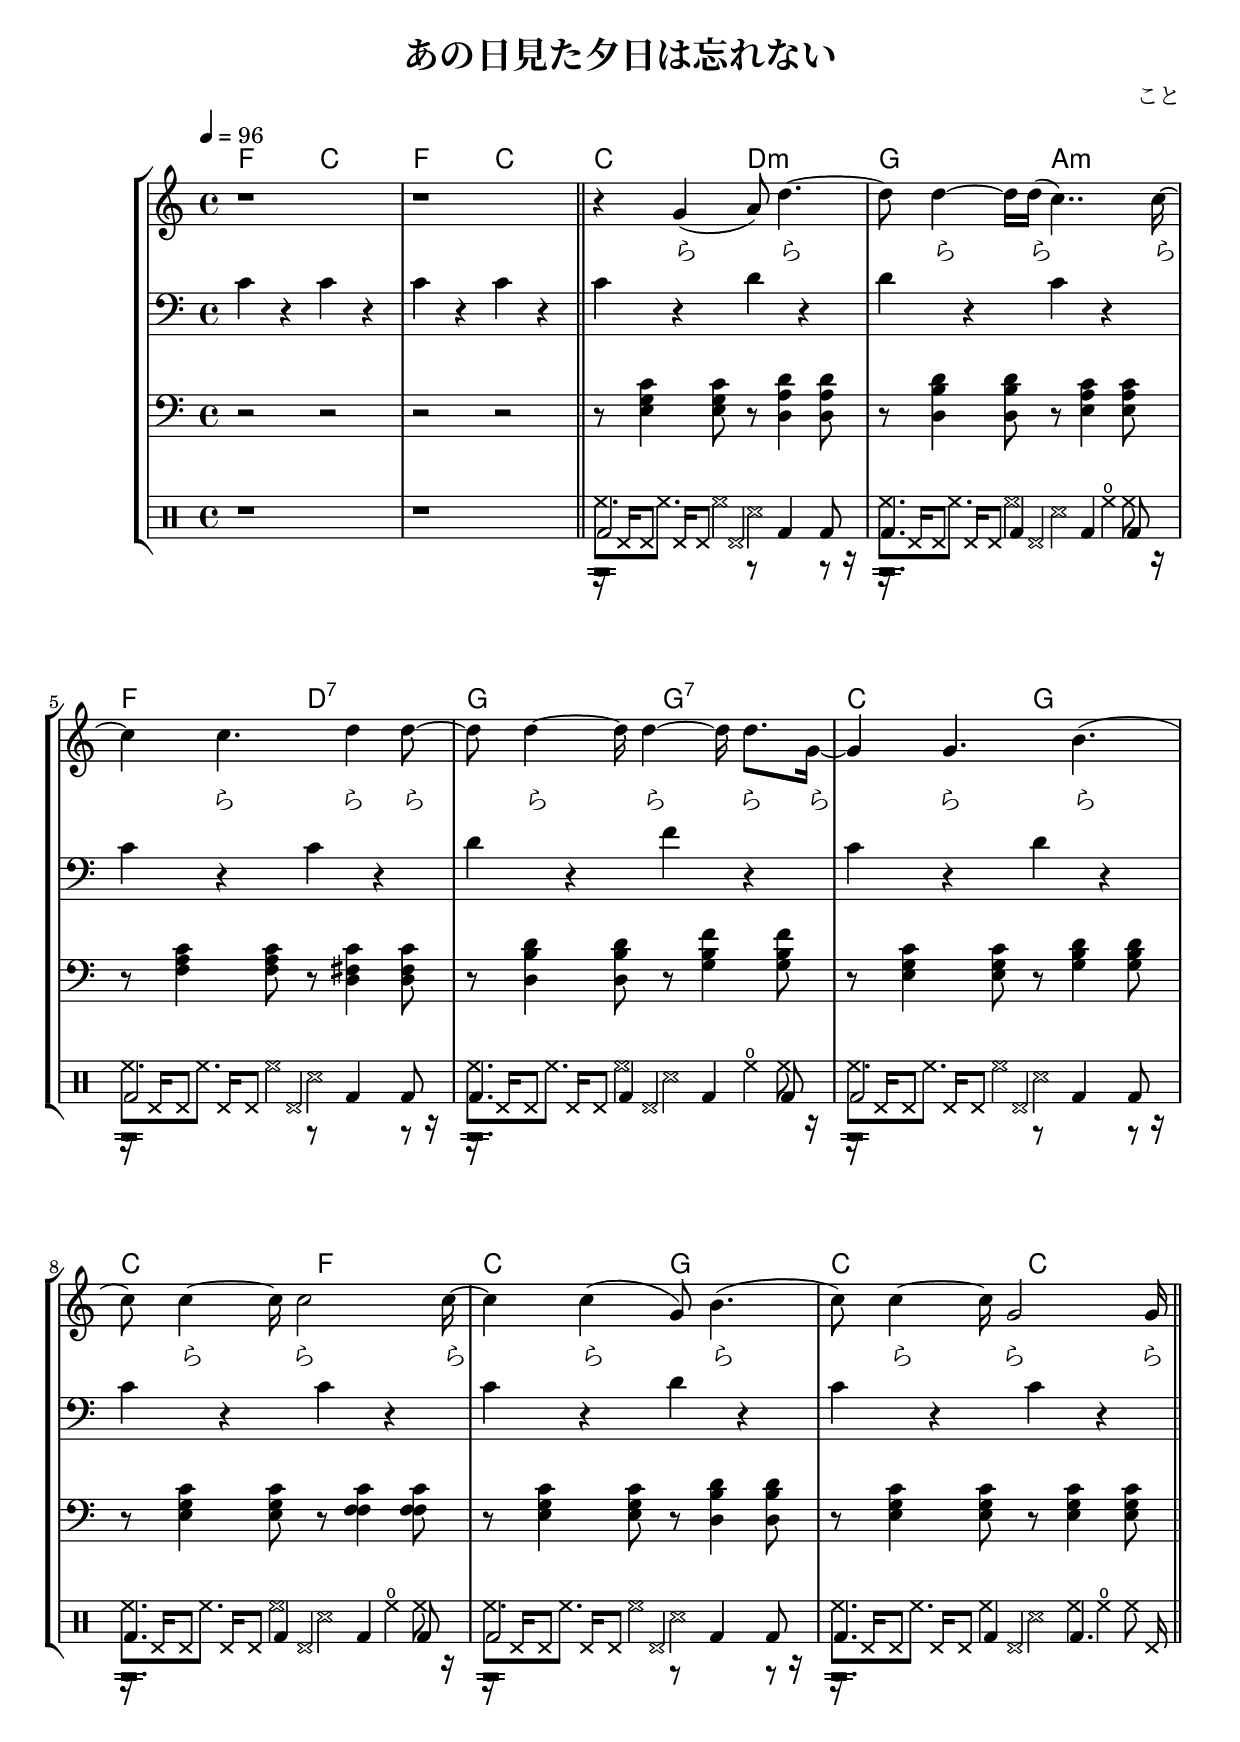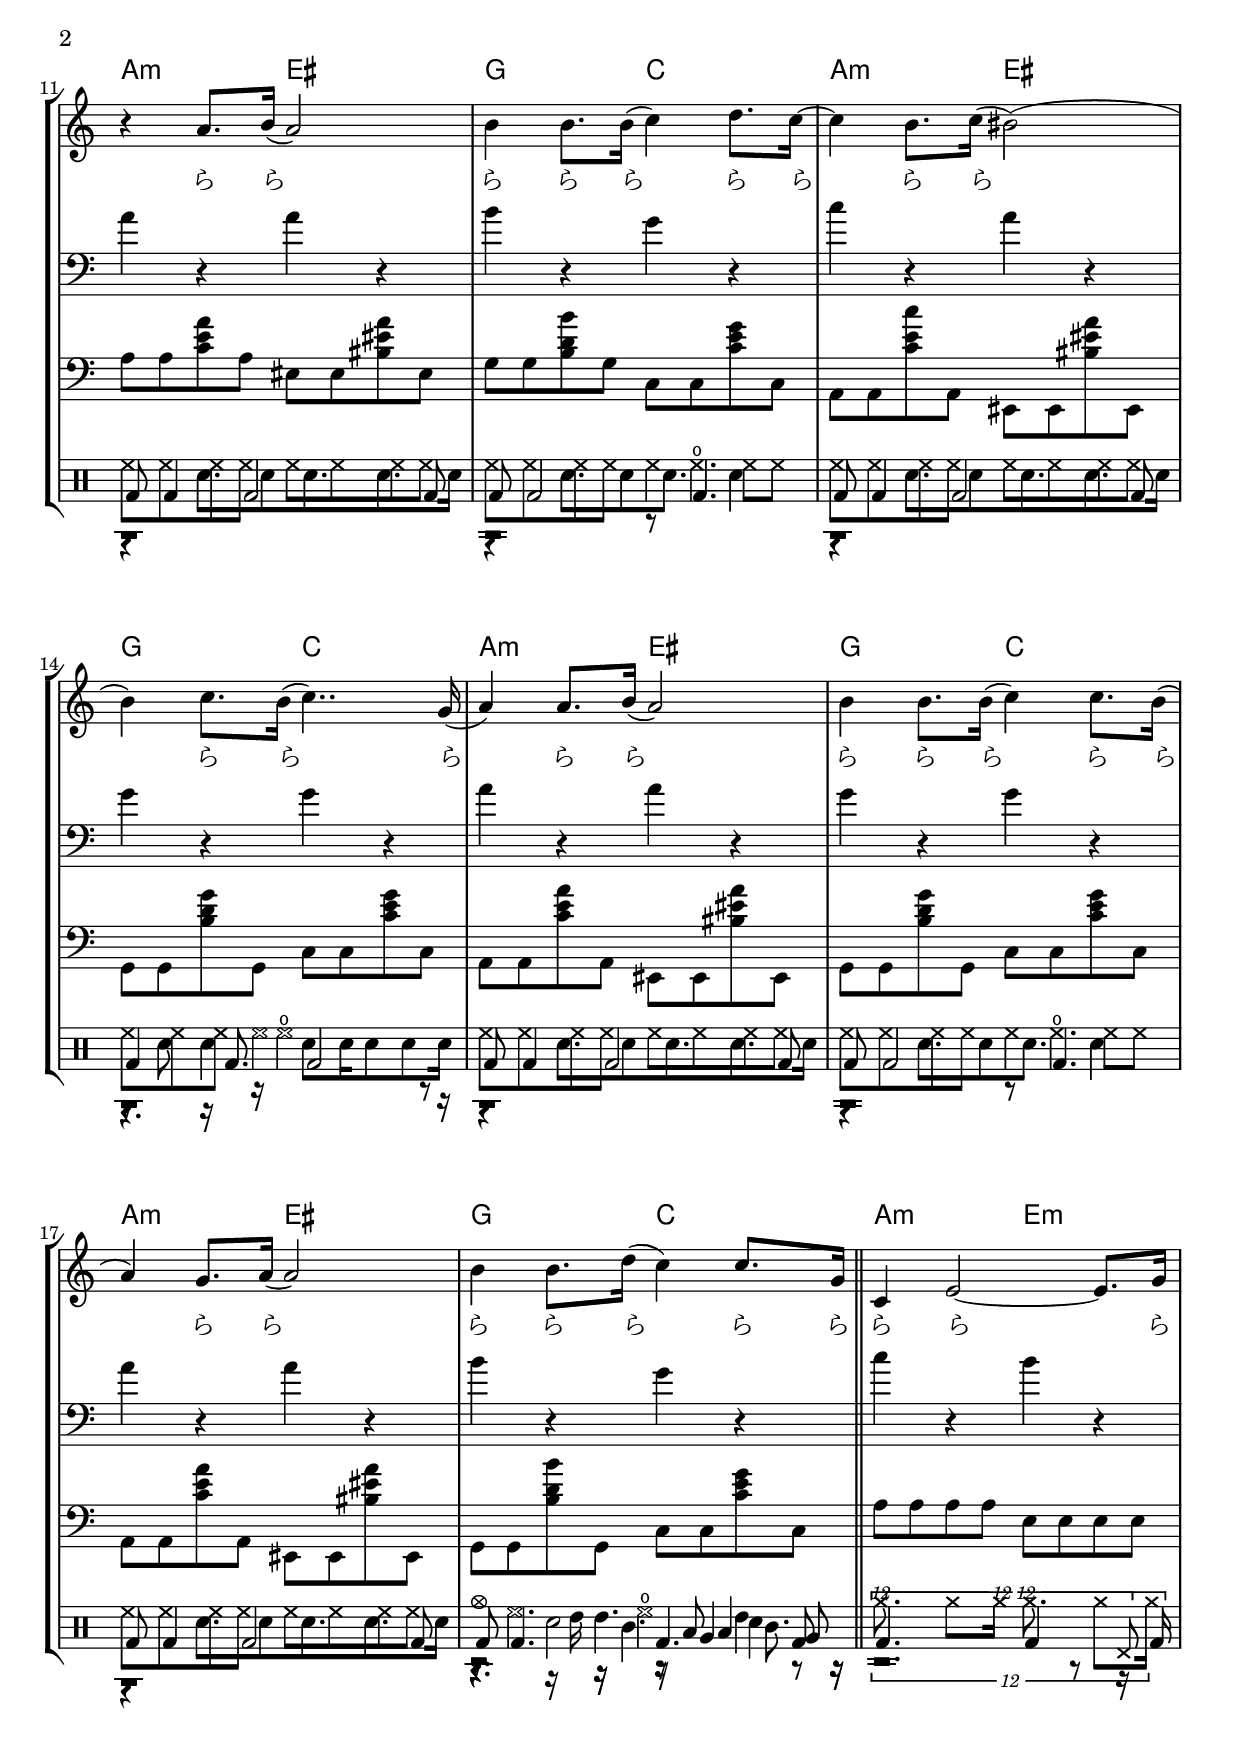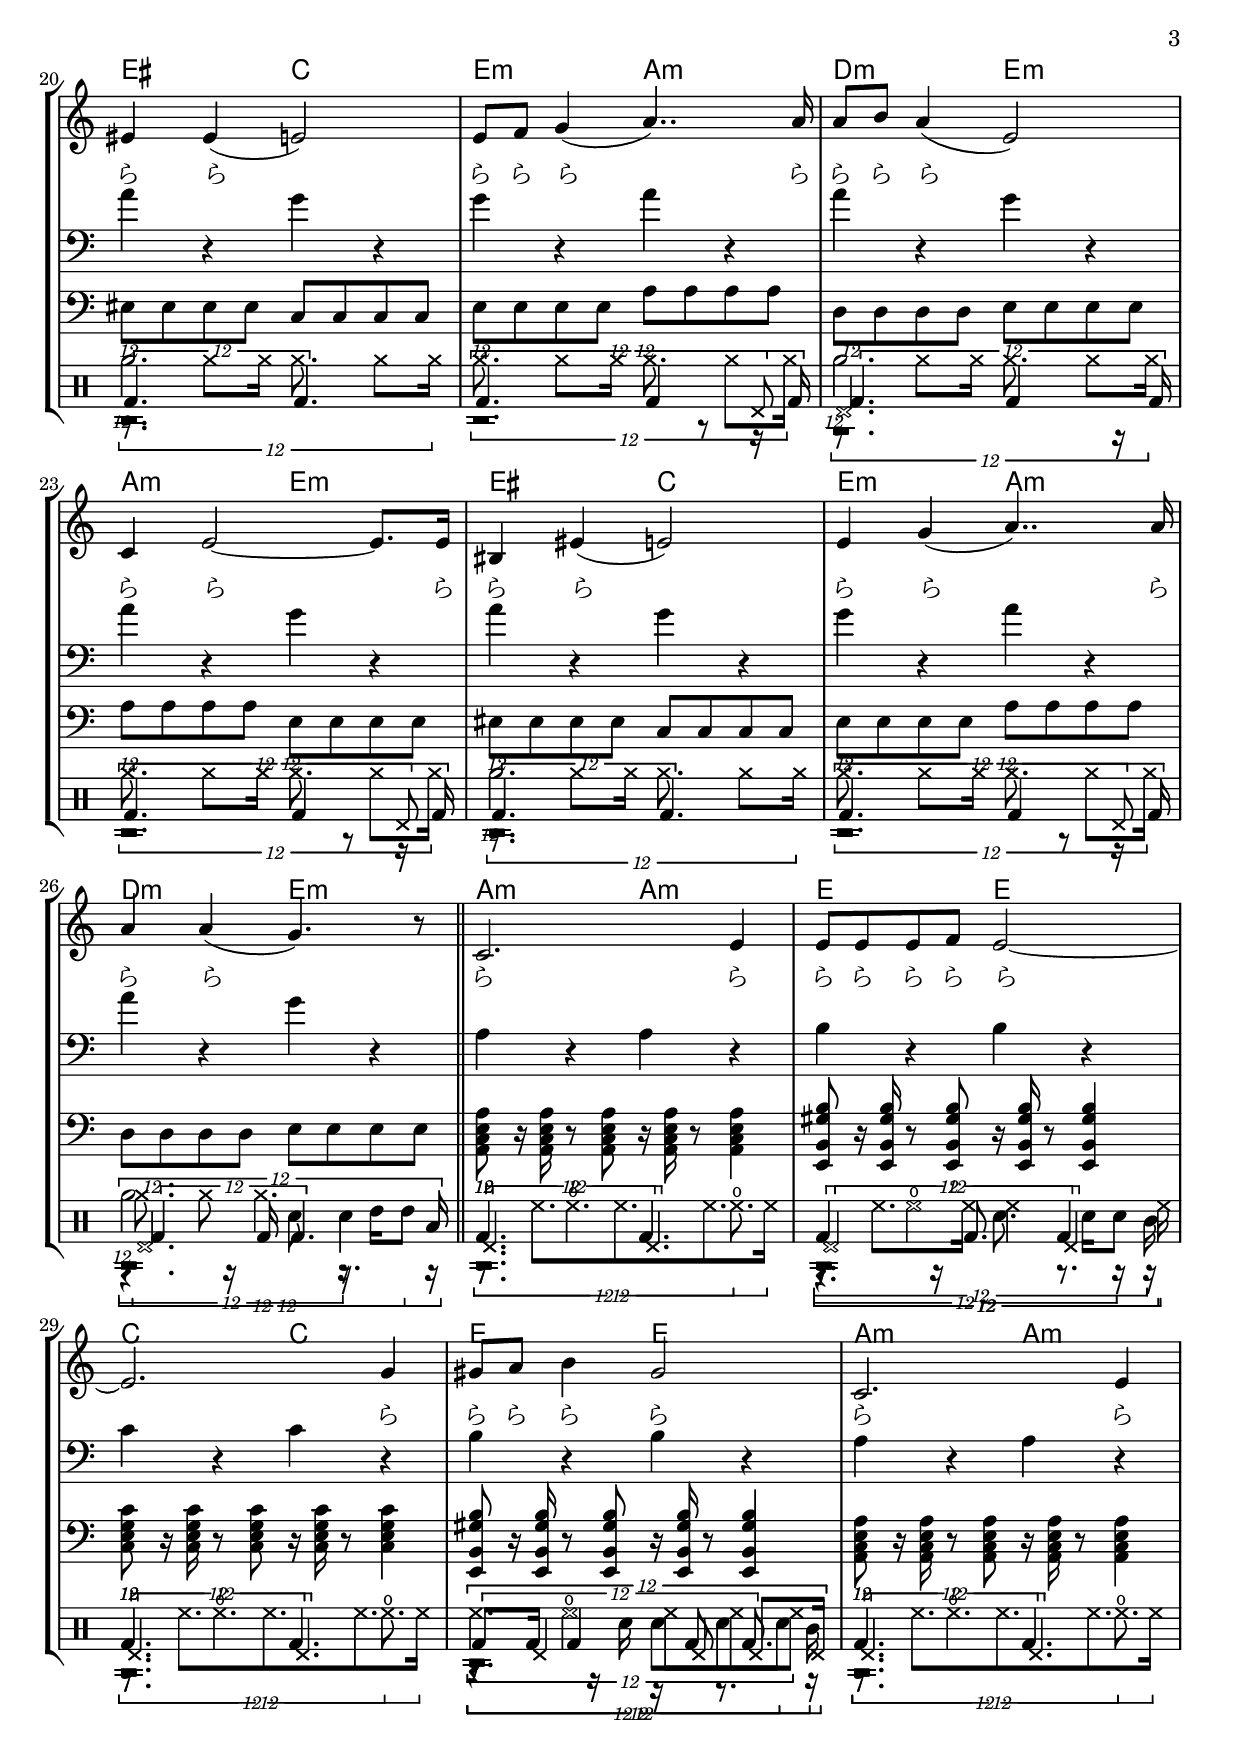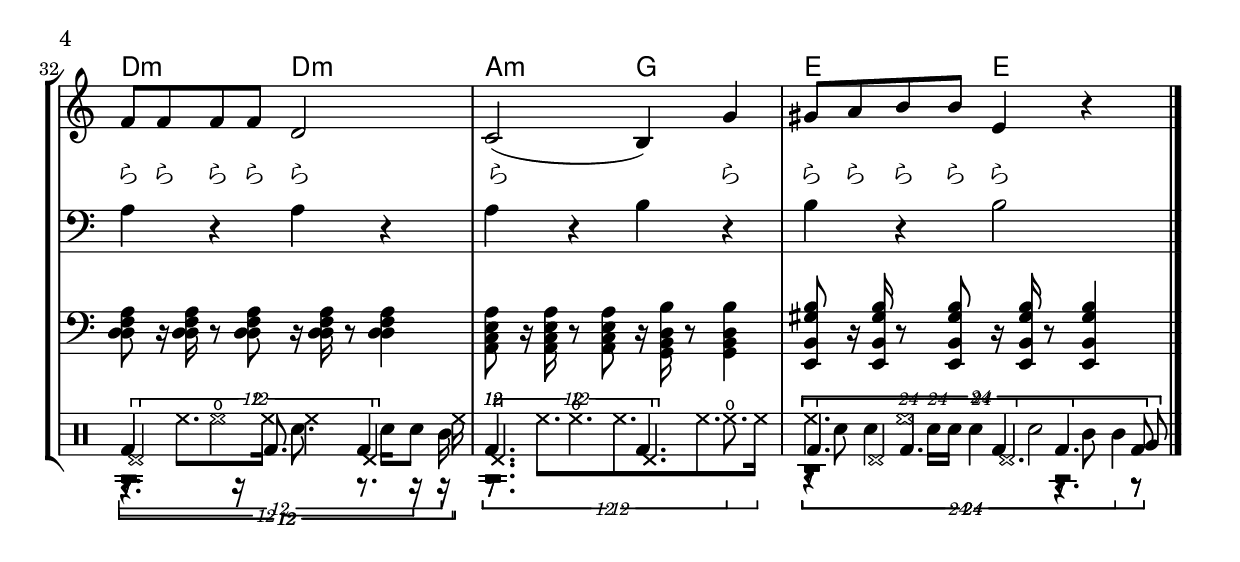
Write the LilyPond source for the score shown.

\version "2.12.1"

\header {
	title = \markup {あの日見た夕日は忘れない}
	composer = \markup \center-column {こと}
}

harmony = \chordmode {
	f2 c f c 

	c d:m g a:m f d:7 g g:7 c g c f c g c c 

	a:m eis g c a:m eis g c a:m eis g c a:m eis g c 

	a:m e:m eis c e:m a:m d:m e:m a:m e:m eis c e:m a:m d:m e:m 

	a:m a:m e e c c e e a:m a:m d:m d:m a:m g e e 
}

melody = {
	\key c \major
	\tempo 4 = 96
	r1 | r1   
	\set Staff.midiInstrument = #"Pan Flute"
	\set Staff.midiMinimumVolume = #0.7
	\set Staff.midiMaximumVolume = #0.9
	r4 g'4  (a'8)  d''4.~ 
	d''8  d''4~d''16  d''16  (c''4..)  c''16~ 
	c''4  c''4.  d''4  d''8~ 
	d''8  d''4~d''16  d''4~d''16  d''8.  g'16~ 
	g'4  g'4.  b'4. 
	(c''8)  c''4~c''16  c''2  c''16~ 
	c''4  c''4  (g'8)  b'4. 
	(c''8)  c''4~c''16  g'2  g'16
	\set Staff.midiInstrument = #"Pan Flute"
	\set Staff.midiMinimumVolume = #0.7
	\set Staff.midiMaximumVolume = #0.9
	r4 a'8.  b'16  (a'2) 
	b'4  b'8.  b'16  (c''4)  d''8.  c''16~ 
	c''4  b'8.  c''16  (bis'2) 
	(b'4)  c''8.  b'16  (c''4..)  g'16 
	(a'4)  a'8.  b'16  (a'2) 
	b'4  b'8.  b'16  (c''4)  c''8.  b'16 
	(a'4)  g'8.  a'16  (a'2) 
	b'4  b'8.  d''16  (c''4)  c''8.  g'16
	\set Staff.midiInstrument = #"Pan Flute"
	\set Staff.midiMinimumVolume = #0.7
	\set Staff.midiMaximumVolume = #0.9
	c'4  e'2~e'8.  g'16 
	eis'4  eis'4  (e'2) 
	e'8  f'8  g'4  (a'4..)  a'16 
	a'8  b'8  a'4  (e'2) 
	c'4  e'2~e'8.  e'16 
	bis4  eis'4  (e'2) 
	e'4  g'4  (a'4..)  a'16 
	a'4  a'4  (g'4.)  	r8 	\set Staff.midiInstrument = #"Pan Flute"
	\set Staff.midiMinimumVolume = #0.7
	\set Staff.midiMaximumVolume = #0.9
	 c'2.  e'4 
	e'8  e'8  e'8  f'8  e'2~ 
	e'2.  g'4 
	gis'8  a'8  b'4  gis'2 
	c'2.  e'4 
	f'8  f'8  f'8  f'8  d'2 
	c'2  (b4)  g'4 
	gis'8  a'8  b'8  b'8  e'4  	r4 	\bar "|."
}

words = \lyricmode {
	
	ら  ら  ら  ら  ら  ら  ら  ら  ら  ら  ら  ら  ら  ら  ら  ら  ら  ら  ら  ら  ら  ら  
	ら  ら  ら  ら  ら  ら  ら  ら  ら  ら  ら  ら  ら  ら  ら  ら  ら  ら  ら  ら  ら  ら  ら  ら  ら  ら  
	ら  ら  ら  ら  ら  ら  ら  ら  ら  ら  ら  ら  ら  ら  ら  ら  ら  ら  ら  ら  ら  ら  
	ら  ら  ら  ら  ら  ら  ら  ら  ら  ら  ら  ら  ら  ら  ら  ら  ら  ら  ら  ら  ら  ら  ら  ら  ら  ら  
}

tempochange = {
	\tempo 4 = 96
	r1 | r1 \bar "||"
	\tempo 4 = 96
	r1 | r1 | r1 | r1 | r1 | r1 | r1 | r1 \bar "||"
	\tempo 4 = 96
	r1 | r1 | r1 | r1 | r1 | r1 | r1 | r1 \bar "||"
	\tempo 4 = 96
	r1 | r1 | r1 | r1 | r1 | r1 | r1 | r1 \bar "||"
	\tempo 4 = 96
	r1 | r1 | r1 | r1 | r1 | r1 | r1 | r1 \bar "|."
}

mainacc = {
	\clef bass
	\set Staff.midiInstrument = #"Tubular Bells"
	\set Staff.midiMinimumVolume = #0.3
	\set Staff.midiMaximumVolume = #0.6
	\key c \major
	\tempo 4 = 96
	c'4 r4
	c'4 r4
	c'4 r4
	c'4 r4
	\bar "||"

	\set Staff.midiInstrument = #"Tubular Bells"
	\set Staff.midiMinimumVolume = #0.3
	\set Staff.midiMaximumVolume = #0.6
	c'4 r4
	d'4 r4
	d'4 r4
	c'4 r4
	c'4 r4
	c'4 r4
	d'4 r4
	f'4 r4
	c'4 r4
	d'4 r4
	c'4 r4
	c'4 r4
	c'4 r4
	d'4 r4
	c'4 r4
	c'4 r4
	\bar "||"

	\set Staff.midiInstrument = #"Tubular Bells"
	\set Staff.midiMinimumVolume = #0.3
	\set Staff.midiMaximumVolume = #0.6
	a'4 r4
	a'4 r4
	b'4 r4
	g'4 r4
	c''4 r4
	a'4 r4
	g'4 r4
	g'4 r4
	a'4 r4
	a'4 r4
	g'4 r4
	g'4 r4
	a'4 r4
	a'4 r4
	b'4 r4
	g'4 r4
	\bar "||"

	\set Staff.midiInstrument = #"Glockenspiel"
	\set Staff.midiMinimumVolume = #0.3
	\set Staff.midiMaximumVolume = #0.6
	c''4 r4
	b'4 r4
	a'4 r4
	g'4 r4
	g'4 r4
	a'4 r4
	a'4 r4
	g'4 r4
	a'4 r4
	g'4 r4
	a'4 r4
	g'4 r4
	g'4 r4
	a'4 r4
	a'4 r4
	g'4 r4
	\bar "||"

	\set Staff.midiInstrument = #"Glockenspiel"
	\set Staff.midiMinimumVolume = #0.3
	\set Staff.midiMaximumVolume = #0.6
	a4 r4
	a4 r4
	b4 r4
	b4 r4
	c'4 r4
	c'4 r4
	b4 r4
	b4 r4
	a4 r4
	a4 r4
	a4 r4
	a4 r4
	a4 r4
	b4 r4
	b4 r4
	b2
	\bar "|."
}

subacc = {
	\clef bass
	\set Staff.midiInstrument = #"Acoustic grand"
	\set Staff.midiMinimumVolume = #0.3
	\set Staff.midiMaximumVolume = #0.6
	\key c \major
	\tempo 4 = 96
	r2
	r2
	r2
	r2
	\bar "||"

	\set Staff.midiInstrument = #"Electric Guitar (clean)"
	\set Staff.midiMinimumVolume = #0.3
	\set Staff.midiMaximumVolume = #0.6
	r8 <e g c'>4 <e g c'>8
	r8 <d a d'>4 <d a d'>8
	r8 <d b d'>4 <d b d'>8
	r8 <e a c'>4 <e a c'>8
	r8 <f a c'>4 <f a c'>8
	r8 <d fis c'>4 <d fis c'>8
	r8 <d b d'>4 <d b d'>8
	r8 <g b f'>4 <g b f'>8
	r8 <e g c'>4 <e g c'>8
	r8 <g b d'>4 <g b d'>8
	r8 <e g c'>4 <e g c'>8
	r8 <f f c'>4 <f f c'>8
	r8 <e g c'>4 <e g c'>8
	r8 <d b d'>4 <d b d'>8
	r8 <e g c'>4 <e g c'>8
	r8 <e g c'>4 <e g c'>8
	\bar "||"

	\set Staff.midiInstrument = #"Electric Guitar (clean)"
	\set Staff.midiMinimumVolume = #0.3
	\set Staff.midiMaximumVolume = #0.6
	a8 a8 <c' e' a'>8 a8
	eis8 eis8 <bis eis' a'>8 eis8
	g8 g8 <b d' b'>8 g8
	c8 c8 <c' e' g'>8 c8
	a,8 a,8 <c' e' c''>8 a,8
	eis,8 eis,8 <bis eis' a'>8 eis,8
	g,8 g,8 <b d' g'>8 g,8
	c8 c8 <c' e' g'>8 c8
	a,8 a,8 <c' e' a'>8 a,8
	eis,8 eis,8 <bis eis' a'>8 eis,8
	g,8 g,8 <b d' g'>8 g,8
	c8 c8 <c' e' g'>8 c8
	a,8 a,8 <c' e' a'>8 a,8
	eis,8 eis,8 <bis eis' a'>8 eis,8
	g,8 g,8 <b d' b'>8 g,8
	c8 c8 <c' e' g'>8 c8
	\bar "||"

	\set Staff.midiInstrument = #"Electric Bass (pick)"
	\set Staff.midiMinimumVolume = #0.3
	\set Staff.midiMaximumVolume = #0.6
	a8 a8 a8 a8
	e8 e8 e8 e8
	eis8 eis8 eis8 eis8
	c8 c8 c8 c8
	e8 e8 e8 e8
	a8 a8 a8 a8
	d8 d8 d8 d8
	e8 e8 e8 e8
	a8 a8 a8 a8
	e8 e8 e8 e8
	eis8 eis8 eis8 eis8
	c8 c8 c8 c8
	e8 e8 e8 e8
	a8 a8 a8 a8
	d8 d8 d8 d8
	e8 e8 e8 e8
	\bar "||"

	\set Staff.midiInstrument = #"Electric Bass (pick)"
	\set Staff.midiMinimumVolume = #0.3
	\set Staff.midiMaximumVolume = #0.6
	<a, c e a>8 r16 <a, c e a>16 r8     <a, c e a>8
	r16 <a, c e a>16 r8     <a, c e a>4
	<e, b, gis b>8 r16 <e, b, gis b>16 r8     <e, b, gis b>8
	r16 <e, b, gis b>16 r8     <e, b, gis b>4
	<c e g c'>8 r16 <c e g c'>16 r8     <c e g c'>8
	r16 <c e g c'>16 r8     <c e g c'>4
	<e, b, gis b>8 r16 <e, b, gis b>16 r8     <e, b, gis b>8
	r16 <e, b, gis b>16 r8     <e, b, gis b>4
	<a, c e a>8 r16 <a, c e a>16 r8     <a, c e a>8
	r16 <a, c e a>16 r8     <a, c e a>4
	<d d f a>8 r16 <d d f a>16 r8     <d d f a>8
	r16 <d d f a>16 r8     <d d f a>4
	<a, c e a>8 r16 <a, c e a>16 r8     <a, c e a>8
	r16 <g, b, d b>16 r8     <g, b, d b>4
	<e, b, gis b>8 r16 <e, b, gis b>16 r8     <e, b, gis b>8
	r16 <e, b, gis b>16 r8     <e, b, gis b>4
	\bar "|."
}

percA = {
	\drummode {
	r1 |r1 \bar "||"
	r1  |r2. hho4  |r1  |r2. hho4  |r1  |r2. hho4  |r1  |r2. hho4  \bar "||"
	hh8 hh8 hh8 hh8 hh8 hh8 hh8 hh8  |hh8 hh8 hh8 hh8 hh4 hh8 hh8  |hh8 hh8 hh8 hh8 hh8 hh8 hh8 hh8  |hh8 hh8 hh8 hh2 r8  |hh8 hh8 hh8 hh8 hh8 hh8 hh8 hh8  |hh8 hh8 hh8 hh8 hh4 hh8 hh8  |hh8 hh8 hh8 hh8 hh8 hh8 hh8 hh8  |r8 hh2. r8  \bar "||"
	\times 16/12{ cymr8. cymr8 cymr16 cymr8. cymr8 cymr16 } |\times 16/12{ r8. cymr8 cymr16 cymr8. cymr8 cymr16 } |\times 16/12{ cymr8. cymr8 cymr16 cymr8. cymr8 cymr16 } |\times 16/12{ r8. cymr8 cymr16 cymr8. cymr8 cymr16 } |\times 16/12{ cymr8. cymr8 cymr16 cymr8. cymr8 cymr16 } |\times 16/12{ r8. cymr8 cymr16 cymr8. cymr8 cymr16 } |\times 16/12{ cymr8. cymr8 cymr16 cymr8. cymr8 cymr16 } |\times 16/12{ cymr8. cymr8 cymr4. r16 } \bar "||"
	\times 16/12{ r8 hh8. hh8. hh8. hh16 } |\times 16/12{ r8 hh8. hh16 hh4 r16 hh16 } |\times 16/12{ r8 hh8. hh8. hh8. hh16 } |\times 16/12{ hh4. hh8 hh8 hh8 } |\times 16/12{ r8 hh8. hh8. hh8. hh16 } |\times 16/12{ r8 hh8. hh16 hh4 r16 hh16 } |\times 16/12{ r8 hh8. hh8. hh8. hh16 } |\times 16/24{ hh4. hh1 r8 } \bar "|."
	}
}

percB = {
	\drummode {
	r1 |r1 \bar "||"
	r16 hhp16 hhp8 hhp16 hhp8 hhp2 r16  |r16 hhp16 hhp8 hhp16 hhp8 hhp2 r16  |r16 hhp16 hhp8 hhp16 hhp8 hhp2 r16  |r16 hhp16 hhp8 hhp16 hhp8 hhp2 r16  |r16 hhp16 hhp8 hhp16 hhp8 hhp2 r16  |r16 hhp16 hhp8 hhp16 hhp8 hhp2 r16  |r16 hhp16 hhp8 hhp16 hhp8 hhp2 r16  |r16 hhp16 hhp8 hhp16 hhp8 hhp2 hhp16  \bar "||"
	r4 sn8. sn8 sn8. sn8. sn16  |r4 sn8. sn8 sn8. sn4  |r4 sn8. sn8 sn8. sn8. sn16  |r8 sn8 sn4 sn8 sn16 sn8 sn8 sn16  |r4 sn8. sn8 sn8. sn8. sn16  |r4 sn8. sn8 sn8. sn4  |r4 sn8. sn8 sn8. sn8. sn16  |r4 sn2 sn4  \bar "||"
	\times 16/12{ r2 r8 hhp8 } |\times 16/12{ r2. } |\times 16/12{ r2 r8 hhp8 } |\times 16/12{ hhp2. } |\times 16/12{ r2 r8 hhp8 } |\times 16/12{ r2. } |\times 16/12{ r2 r8 hhp8 } |\times 16/12{ hhp2. } \bar "||"
	\times 16/12{ r2. } |\times 16/12{ r4. sn8. sn16 sn8 } |\times 16/12{ r2. } |\times 16/12{ r4 r16 sn16 sn8 sn8 sn8 } |\times 16/12{ r2. } |\times 16/12{ r4. sn8. sn16 sn8 } |\times 16/12{ r2. } |\times 16/24{ r8 sn8 sn4 sn16 sn16 sn4 sn2 r8 } \bar "|."
	}
}

percC = {
	\drummode {
	r1 |r1 \bar "||"
	hh8. hh8. hh2 r8  |hh8. hh8. hh2 hh8  |hh8. hh8. hh2 r8  |hh8. hh8. hh2 hh8  |hh8. hh8. hh2 r8  |hh8. hh8. hh2 hh8  |hh8. hh8. hh2 r8  |hh8. hh8. hh4 hh4 hh8  \bar "||"
	bd8 bd4 bd2 bd8  |bd8 bd2 bd4.  |bd8 bd4 bd2 bd8  |bd4 r16 bd8. bd2  |bd8 bd4 bd2 bd8  |bd8 bd2 bd4.  |bd8 bd4 bd2 bd8  |bd8 bd4. bd4. bd8  \bar "||"
	\times 16/12{ bd4. bd4 r16 bd16 } |\times 16/12{ bd4. bd4. } |\times 16/12{ bd4. bd4 r16 bd16 } |\times 16/12{ bd4. bd4 r16 bd16 } |\times 16/12{ bd4. bd4 r16 bd16 } |\times 16/12{ bd4. bd4. } |\times 16/12{ bd4. bd4 r16 bd16 } |\times 16/12{ bd4 r16 bd16 bd4. } \bar "||"
	\times 16/12{ bd4. bd4. } |\times 16/12{ bd4 r16 bd8. bd4 } |\times 16/12{ bd4. bd4. } |\times 16/12{ bd8 bd16 bd4 bd8 bd8. } |\times 16/12{ bd4. bd4. } |\times 16/12{ bd4 r16 bd8. bd4 } |\times 16/12{ bd4. bd4. } |\times 16/24{ bd4. bd4. bd4 bd4. bd8 } \bar "|."
	}
}

percD = {
	\drummode {
	r1 |r1 \bar "||"
	r2 ss2  |r2 ss2  |r2 ss2  |r2 ss2  |r2 ss2  |r2 ss2  |r2 ss2  |r2 ss2  \bar "||"
	r1  |r2 r8 hho4.  |r1  |r4. r16 hho2 r16  |r1  |r2 r8 hho4.  |r1  |r4. r16 hho2 r16  \bar "||"
	\times 16/12{ r2. } |\times 16/12{ rb2. } |\times 16/12{ r2. } |\times 16/12{ rb2. } |\times 16/12{ r2. } |\times 16/12{ rb2. } |\times 16/12{ r2. } |\times 16/12{ rb2. } \bar "||"
	\times 16/12{ r8. hho4. hho8. } |\times 16/12{ r8. hho2 r16 } |\times 16/12{ r8. hho4. hho8. } |\times 16/12{ r8. hho2 r16 } |\times 16/12{ r8. hho4. hho8. } |\times 16/12{ r8. hho2 r16 } |\times 16/12{ r8. hho4. hho8. } |\times 16/24{ r1 r2 } \bar "|."
	}
}

percE = {
	\drummode {
	r1 |r1 \bar "||"
	bd2 r8 bd4 bd8  |bd4. bd4 bd4 bd8  |bd2 r8 bd4 bd8  |bd4. bd4 bd4 bd8  |bd2 r8 bd4 bd8  |bd4. bd4 bd4 bd8  |bd2 r8 bd4 bd8  |bd4. bd4 bd4.  \bar "||"
	r1 |r1 |r1 |r1 |r1 |r1 |r1 |cymc1  \bar "||"
	r1 |r1 |r1 |r1 |r1 |r1 |r1 |\times 16/12{ r4. sn8 sn4 } \bar "||"
	\times 16/12{ hhp4. hhp4. } |\times 16/12{ hhp2 hhp4 } |\times 16/12{ hhp4. hhp4. } |\times 16/12{ r8 hhp4 r16 hhp8 hhp8 hhp16 } |\times 16/12{ hhp4. hhp4. } |\times 16/12{ hhp2 hhp4 } |\times 16/12{ hhp4. hhp4. } |\times 16/24{ r4 hhp2 hhp2. } \bar "|."
	}
}

percF = {
	\drummode {
	r1 | r1 \bar "||"
	r1 | r1 | r1 | r1 | r1 | r1 | r1 | r1 \bar "||"
	r1 |r1 |r1 |r1 |r1 |r1 |r1 |r4 r16 tommh16 tommh4. tommh4  \bar "||"
	r1 |r1 |r1 |r1 |r1 |r1 |r1 |\times 16/12{ r2 r16 tommh16 tommh8 } \bar "||"
	\times 16/12{ r2. } |\times 16/12{ r2 r8. tomml16 } |\times 16/12{ r2. } |\times 16/12{ r2 r8. tomml16 } |\times 16/12{ r2. } |\times 16/12{ r2 r8. tomml16 } |\times 16/12{ r2. } |\times 16/24{ r1 r8 tomml8 tomml4 } \bar "|."
	}
}

percG = {
	\drummode {
	r1 | r1 \bar "||"
	r1 | r1 | r1 | r1 | r1 | r1 | r1 | r1 \bar "||"
	r1 |r1 |r1 |r1 |r1 |r1 |r1 |r4. r16 tomml4. tomml8.  \bar "||"
	r1 |r1 |r1 |r1 |r1 |r1 |r1 |\times 16/12{ r2 r8. toml16 } \bar "||"
	r1 |r1 |r1 |r1 |r1 |r1 |r1 |\times 16/24{ r1 r4. tomfh8 } \bar "|."
	}
}

percH = {
	\drummode {
	r1 | r1 \bar "||"
	r1 | r1 | r1 | r1 | r1 | r1 | r1 | r1 \bar "||"
	r1 |r1 |r1 |r1 |r1 |r1 |r1 |r2 r16 toml8 toml4 r16  \bar "||"
	r1 | r1 | r1 | r1 | r1 | r1 | r1 | r1 \bar "||"
	r1 | r1 | r1 | r1 | r1 | r1 | r1 | r1 \bar "|."
	}
}

percI = {
	\drummode {
	r1 | r1 \bar "||"
	r1 | r1 | r1 | r1 | r1 | r1 | r1 | r1 \bar "||"
	r1 |r1 |r1 |r1 |r1 |r1 |r1 |r2 r8 tomfh4 tomfh8  \bar "||"
	r1 | r1 | r1 | r1 | r1 | r1 | r1 | r1 \bar "||"
	r1 | r1 | r1 | r1 | r1 | r1 | r1 | r1 \bar "|."
	}
}

\score {
	<<
		\new StaffGroup <<
			\new ChordNames {\harmony}
			\new Voice = "melody" {\melody}
			\new Lyrics \lyricsto "melody" \words
			\new Staff = "mainacc" {\mainacc}
			\new Staff = "subacc" {\subacc}
			\new DrumStaff <<
				\new DrumVoice {\percA}
				\new DrumVoice {\percB}
				\new DrumVoice {\percC}
				\new DrumVoice {\percD}
				\new DrumVoice {\percE}
				\new DrumVoice {\percF}
				\new DrumVoice {\percG}
				\new DrumVoice {\percH}
				\new DrumVoice {\percI}
			>>
		>>
	>>
	\layout { }
}
